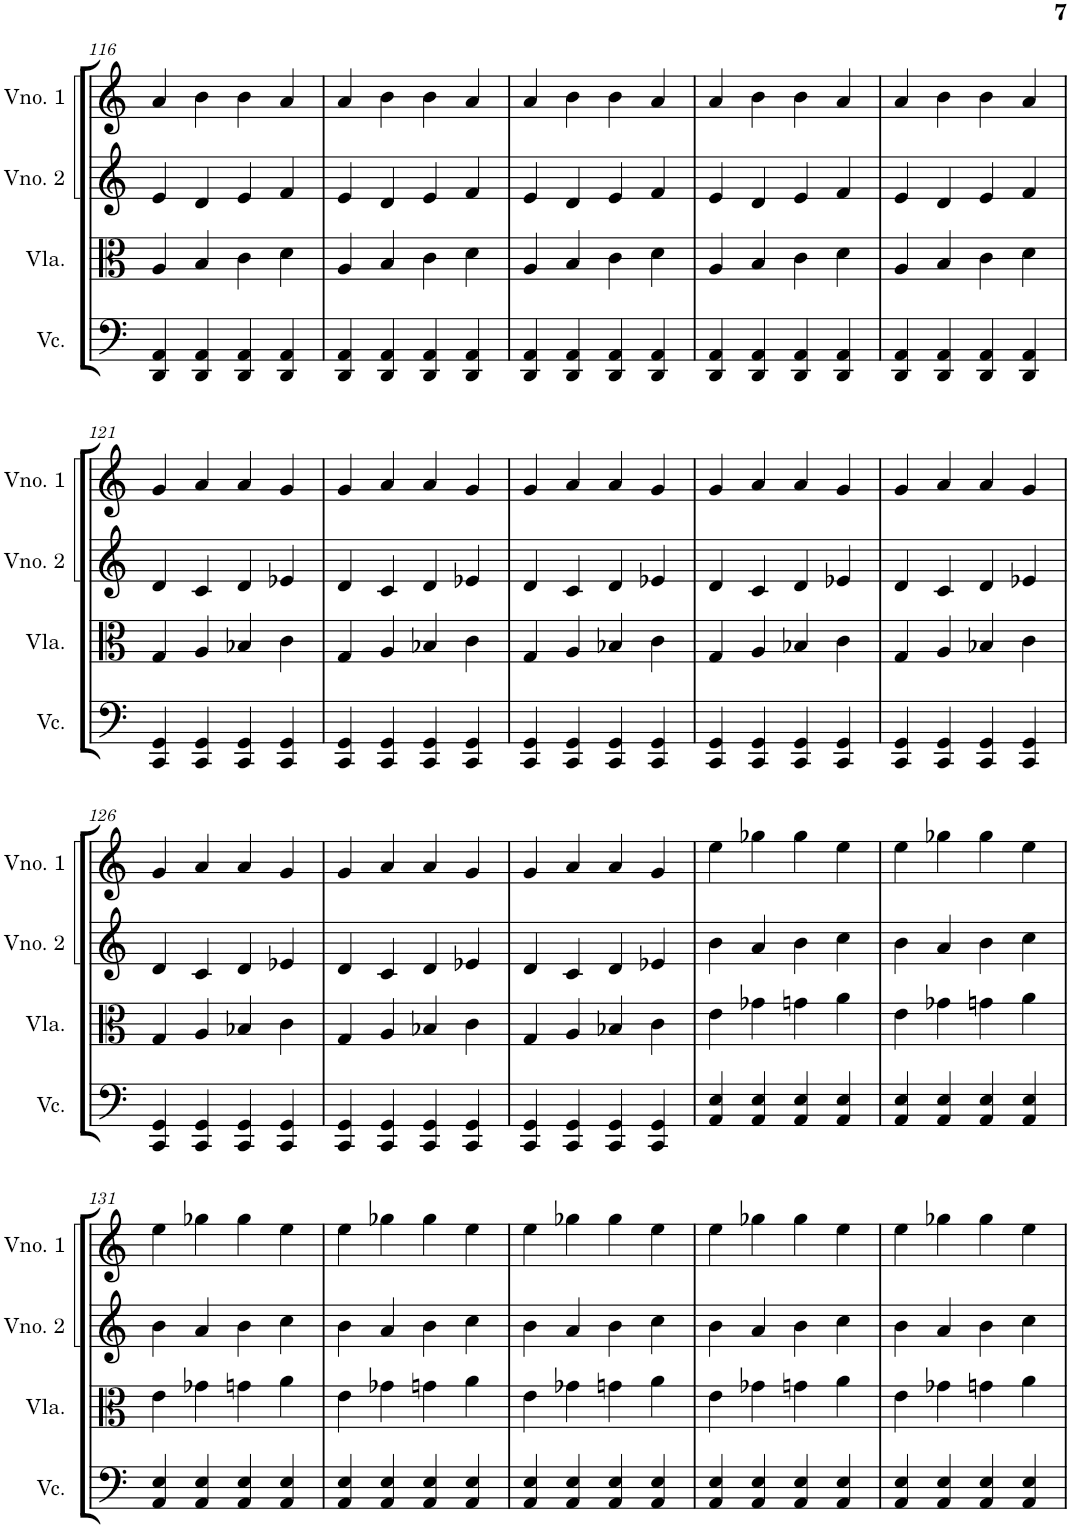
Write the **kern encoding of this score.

**kern	**kern	**kern	**kern
*part4	*part3	*part2	*part1
*staff4	*staff3	*staff2	*staff1
*I"Violoncelo	*I"Viola	*I"Violino 2	*I"Violino 1
*I'Vc.	*I'Vla.	*I'Vno. 2	*I'Vno. 1
!!LO:PB:g=z
*clefF4	*clefC3	*clefG2	*clefG2
*k[]	*k[]	*k[]	*k[]
*M4/4	*M4/4	*M4/4	*M4/4
=116	=116	=116	=116
4DD/ 4AA/	4A/	4e/	4a/
4DD/ 4AA/	4B/	4d/	4b\
4DD/ 4AA/	4c\	4e/	4b\
4DD/ 4AA/	4d\	4f/	4a/
=117	=117	=117	=117
4DD/ 4AA/	4A/	4e/	4a/
4DD/ 4AA/	4B/	4d/	4b\
4DD/ 4AA/	4c\	4e/	4b\
4DD/ 4AA/	4d\	4f/	4a/
=118	=118	=118	=118
4DD/ 4AA/	4A/	4e/	4a/
4DD/ 4AA/	4B/	4d/	4b\
4DD/ 4AA/	4c\	4e/	4b\
4DD/ 4AA/	4d\	4f/	4a/
=119	=119	=119	=119
4DD/ 4AA/	4A/	4e/	4a/
4DD/ 4AA/	4B/	4d/	4b\
4DD/ 4AA/	4c\	4e/	4b\
4DD/ 4AA/	4d\	4f/	4a/
=120	=120	=120	=120
4DD/ 4AA/	4A/	4e/	4a/
4DD/ 4AA/	4B/	4d/	4b\
4DD/ 4AA/	4c\	4e/	4b\
4DD/ 4AA/	4d\	4f/	4a/
!!LO:LB:g=z
=121	=121	=121	=121
4CC/ 4GG/	4G/	4d/	4g/
4CC/ 4GG/	4A/	4c/	4a/
4CC/ 4GG/	4B-X/	4d/	4a/
4CC/ 4GG/	4c\	4e-X/	4g/
=122	=122	=122	=122
4CC/ 4GG/	4G/	4d/	4g/
4CC/ 4GG/	4A/	4c/	4a/
4CC/ 4GG/	4B-X/	4d/	4a/
4CC/ 4GG/	4c\	4e-X/	4g/
=123	=123	=123	=123
4CC/ 4GG/	4G/	4d/	4g/
4CC/ 4GG/	4A/	4c/	4a/
4CC/ 4GG/	4B-X/	4d/	4a/
4CC/ 4GG/	4c\	4e-X/	4g/
=124	=124	=124	=124
4CC/ 4GG/	4G/	4d/	4g/
4CC/ 4GG/	4A/	4c/	4a/
4CC/ 4GG/	4B-X/	4d/	4a/
4CC/ 4GG/	4c\	4e-X/	4g/
=125	=125	=125	=125
4CC/ 4GG/	4G/	4d/	4g/
4CC/ 4GG/	4A/	4c/	4a/
4CC/ 4GG/	4B-X/	4d/	4a/
4CC/ 4GG/	4c\	4e-X/	4g/
!!LO:LB:g=z
=126	=126	=126	=126
4CC/ 4GG/	4G/	4d/	4g/
4CC/ 4GG/	4A/	4c/	4a/
4CC/ 4GG/	4B-X/	4d/	4a/
4CC/ 4GG/	4c\	4e-X/	4g/
=127	=127	=127	=127
4CC/ 4GG/	4G/	4d/	4g/
4CC/ 4GG/	4A/	4c/	4a/
4CC/ 4GG/	4B-X/	4d/	4a/
4CC/ 4GG/	4c\	4e-X/	4g/
=128	=128	=128	=128
4CC/ 4GG/	4G/	4d/	4g/
4CC/ 4GG/	4A/	4c/	4a/
4CC/ 4GG/	4B-X/	4d/	4a/
4CC/ 4GG/	4c\	4e-X/	4g/
=129	=129	=129	=129
4AA/ 4E/	4e\	4b\	4ee\
4AA/ 4E/	4g-X\	4a/	4gg-X\
4AA/ 4E/	4gn\	4b\	4gg-\
4AA/ 4E/	4a\	4cc\	4ee\
=130	=130	=130	=130
4AA/ 4E/	4e\	4b\	4ee\
4AA/ 4E/	4g-X\	4a/	4gg-X\
4AA/ 4E/	4gn\	4b\	4gg-\
4AA/ 4E/	4a\	4cc\	4ee\
!!LO:LB:g=z
=131	=131	=131	=131
4AA/ 4E/	4e\	4b\	4ee\
4AA/ 4E/	4g-X\	4a/	4gg-X\
4AA/ 4E/	4gn\	4b\	4gg-\
4AA/ 4E/	4a\	4cc\	4ee\
=132	=132	=132	=132
4AA/ 4E/	4e\	4b\	4ee\
4AA/ 4E/	4g-X\	4a/	4gg-X\
4AA/ 4E/	4gn\	4b\	4gg-\
4AA/ 4E/	4a\	4cc\	4ee\
=133	=133	=133	=133
4AA/ 4E/	4e\	4b\	4ee\
4AA/ 4E/	4g-X\	4a/	4gg-X\
4AA/ 4E/	4gn\	4b\	4gg-\
4AA/ 4E/	4a\	4cc\	4ee\
=134	=134	=134	=134
4AA/ 4E/	4e\	4b\	4ee\
4AA/ 4E/	4g-X\	4a/	4gg-X\
4AA/ 4E/	4gn\	4b\	4gg-\
4AA/ 4E/	4a\	4cc\	4ee\
=135	=135	=135	=135
4AA/ 4E/	4e\	4b\	4ee\
4AA/ 4E/	4g-X\	4a/	4gg-X\
4AA/ 4E/	4gn\	4b\	4gg-\
4AA/ 4E/	4a\	4cc\	4ee\
=	=	=	=
*-	*-	*-	*-
